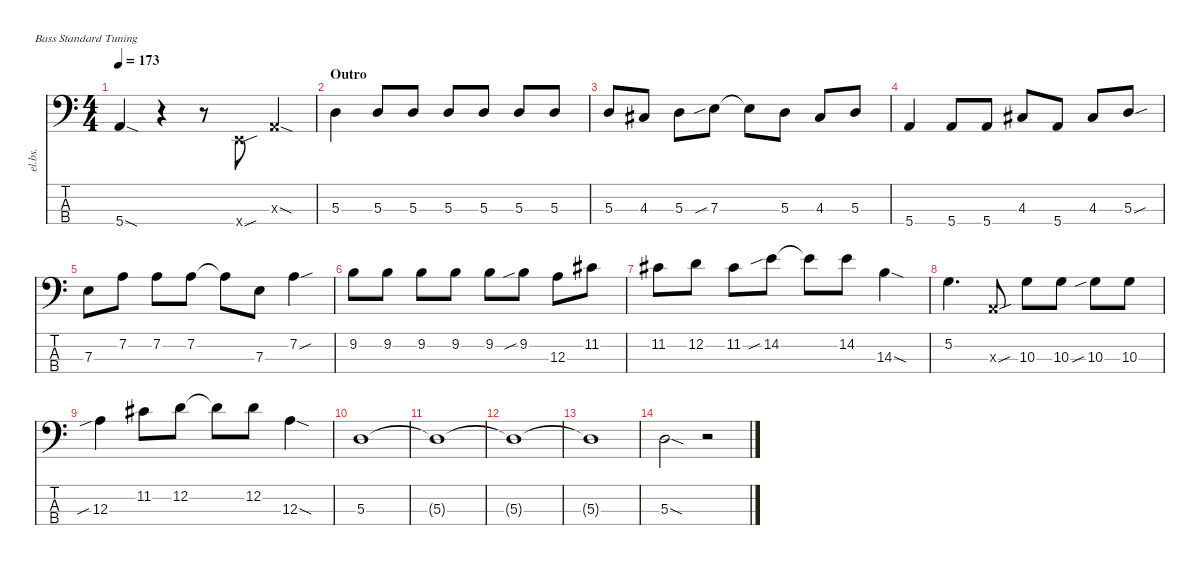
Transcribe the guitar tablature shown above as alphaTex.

\defaultSystemsLayout 4
\hideDynamics
\bracketExtendMode nobrackets
\track ("Electric Bass" "el.bs.") {mute instrument electricbassfinger}
\staff {score tabs}
\tuning (G2 D2 A1 E1)
\ts (4 4)
\tempo 173
\clef f4
\ks c
5.4{sod}.4{dy mf beam Up} r.4{beam Down} r.8{beam Down} 0.4{sou x}.8{beam Up} 0.3{sod x}.4{beam Up} |
\section ("" "Outro")
5.3.4{beam Down} 5.3.8{beam Up} 5.3.8{beam Up} 5.3.8{beam Up} 5.3.8{beam Up} 5.3.8{beam Up} 5.3.8{beam Up} |
5.3.8{beam Up} 4.3{acc #}.8{beam Up} 5.3.8{beam Down} 7.3{sib}.8{beam Down} 7.3{t}.8{beam Down} 5.3.8{beam Down} 4.3{acc #}.8{beam Up} 5.3.8{beam Up} |
5.4.4{beam Up} 5.4.8{beam Up} 5.4.8{beam Up} 4.3{acc #}.8{beam Up} 5.4.8{beam Up} 4.3{acc #}.8{beam Up} 5.3{sou}.8{beam Up} |
7.3.8{beam Down} 7.2.8{beam Down} 7.2.8{beam Down} 7.2.8{beam Down} 7.2{t}.8{beam Down} 7.3.8{beam Down} 7.2{sou}.4{beam Down} |
9.2.8{beam Down} 9.2.8{beam Down} 9.2.8{beam Down} 9.2.8{beam Down} 9.2.8{beam Down} 9.2{sib}.8{beam Down} 12.3.8{beam Down} 11.2{acc #}.8{beam Down} |
11.2{acc #}.8{beam Down} 12.2.8{beam Down} 11.2{acc #}.8{beam Down} 14.2{sib}.8{beam Down} 14.2{t}.8{beam Down} 14.2.8{beam Down} 14.3{sod}.4{beam Down} |
5.2.4{d beam Down} 0.3{sou x}.8{beam Up} 10.3.8{beam Down} 10.3.8{beam Down} 10.3{sib}.8{beam Down} 10.3.8{beam Down} |
12.3{sib}.4{beam Down} 11.2{acc #}.8{beam Down} 12.2.8{beam Down} 12.2{t}.8{beam Down} 12.2.8{beam Down} 12.3{sod}.4{beam Down} |
5.3.1{beam Down} |
5.3{t}.1{beam Down} |
5.3{t}.1{beam Down} |
5.3{t}.1{beam Down} |
5.3{sod}.2{beam Down} r.2{beam Down}
